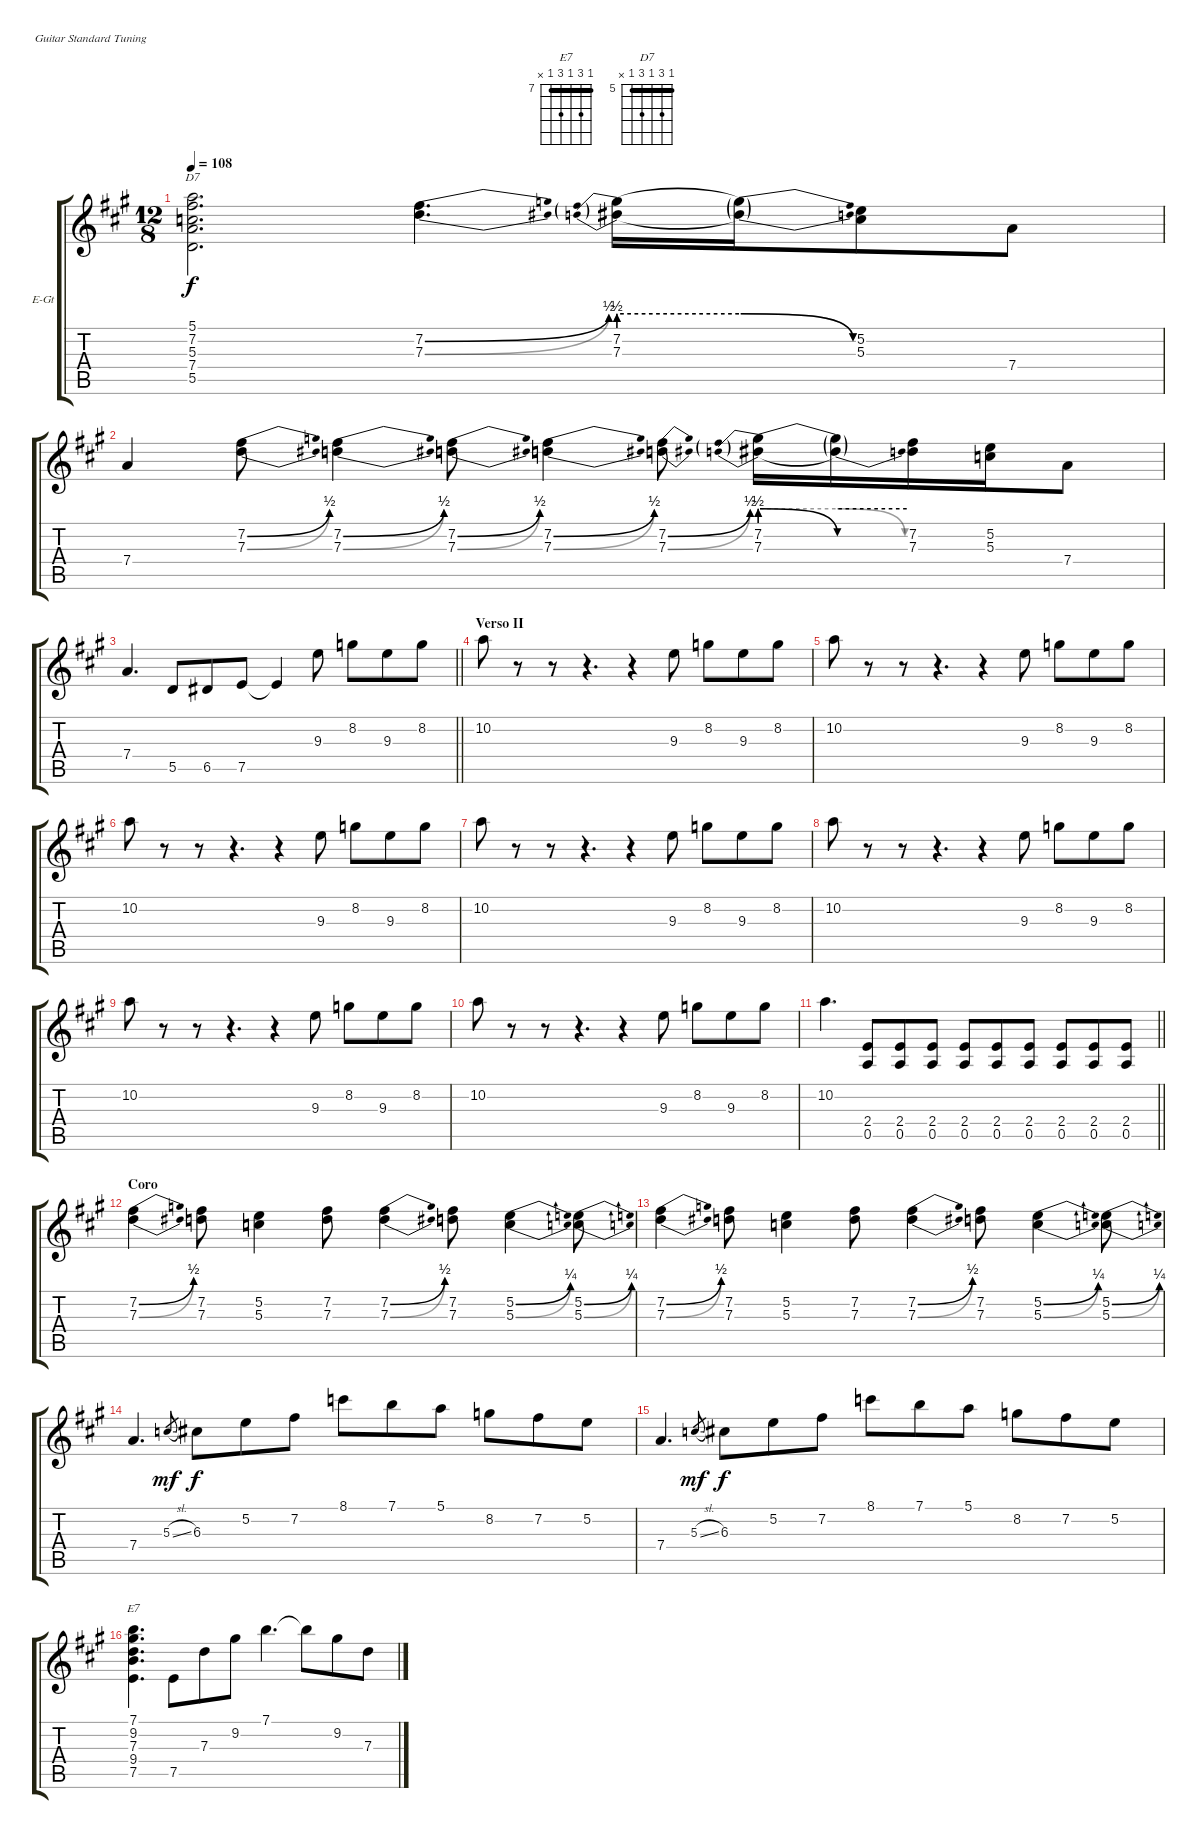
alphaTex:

\bracketExtendMode groupsimilarinstruments
\firstSystemTrackNameOrientation horizontal
\otherSystemsTrackNameOrientation horizontal
\track ("Guitarra II" "E-Gt") {instrument electricguitarjazz}
\staff {score tabs}
\tuning (E4 B3 G3 D3 A2 E2)
\chord ("E7" 7 9 7 9 7 x) {firstfret 7 barre (7 7)}
\chord ("D7" 5 7 5 7 5 x) {firstfret 5 barre (5 5)}
\ts (12 8)
\tempo 108
\clef g2
\ks a
(5.1 7.2 5.3 7.4 5.5).2{d ch "D7" dy f} (7.2{be (bend 0 0 60 2)} 7.3{be (bend 0 0 60 2)}).4{d} (7.2{be (prebend 0 2 60 2)} 7.3{be (prebend 0 2 60 2)}).16 (7.2{be (release 0 2 60 0) t} 7.3{be (release 0 2 60 0) t}).16 (5.2 5.3).8 7.4.8 |
7.4.4 (7.2{be (bend 0 0 60 2)} 7.3{be (bend 0 0 60 2)}).8 (7.2{be (bend 0 0 60 2)} 7.3{be (bend 0 0 60 2)}).4 (7.2{be (bend 0 0 60 2)} 7.3{be (bend 0 0 60 2)}).8 (7.2{be (bend 0 0 60 2)} 7.3{be (bend 0 0 60 2)}).4 (7.2{be (bend 0 0 60 2)} 7.3{be (bend 0 0 60 2)}).8 (7.2{be (prebendrelease 0 2 60 0)} 7.3{be (prebend 0 2 60 2)}).16 (7.2{be (hold 0 2 60 2) t} 7.3{be (release 0 2 60 0) t}).16 (7.2 7.3).16 (5.2 5.3).16 7.4.8 |
\barLineRight lightlight
7.4.4{d} 5.5.8 6.5.8 7.5.8 7.5{t}.4 9.3.8 8.2.8 9.3.8 8.2.8 |
\section ("" "Verso II")
10.2.8 r.8 r.8 r.4{d} r.4 9.3.8 8.2.8 9.3.8 8.2.8 |
10.2.8 r.8 r.8 r.4{d} r.4 9.3.8 8.2.8 9.3.8 8.2.8 |
10.2.8 r.8 r.8 r.4{d} r.4 9.3.8 8.2.8 9.3.8 8.2.8 |
10.2.8 r.8 r.8 r.4{d} r.4 9.3.8 8.2.8 9.3.8 8.2.8 |
10.2.8 r.8 r.8 r.4{d} r.4 9.3.8 8.2.8 9.3.8 8.2.8 |
10.2.8 r.8 r.8 r.4{d} r.4 9.3.8 8.2.8 9.3.8 8.2.8 |
10.2.8 r.8 r.8 r.4{d} r.4 9.3.8 8.2.8 9.3.8 8.2.8 |
\barLineRight lightlight
10.2.4{d} (2.4 0.5).8 (2.4 0.5).8 (2.4 0.5).8 (2.4 0.5).8 (2.4 0.5).8 (2.4 0.5).8 (2.4 0.5).8 (2.4 0.5).8 (2.4 0.5).8 |
\section ("" "Coro")
(7.2{be (bend 0 0 60 2)} 7.3{be (bend 0 0 60 2)}).4 (7.2 7.3).8 (5.2 5.3).4 (7.2 7.3).8 (7.2{be (bend 0 0 60 2)} 7.3{be (bend 0 0 60 2)}).4 (7.2 7.3).8 (5.2{be (bend 0 0 60 1)} 5.3{be (bend 0 0 60 1)}).4 (5.2{be (bend 0 0 60 1)} 5.3{be (bend 0 0 60 1)}).8 |
(7.2{be (bend 0 0 60 2)} 7.3{be (bend 0 0 60 2)}).4 (7.2 7.3).8 (5.2 5.3).4 (7.2 7.3).8 (7.2{be (bend 0 0 60 2)} 7.3{be (bend 0 0 60 2)}).4 (7.2 7.3).8 (5.2{be (bend 0 0 60 1)} 5.3{be (bend 0 0 60 1)}).4 (5.2{be (bend 0 0 60 1)} 5.3{be (bend 0 0 60 1)}).8 |
7.4.4{d} 5.3{sl}.8{gr dy mf} 6.3.8{dy f} 5.2.8 7.2.8 8.1.8 7.1.8 5.1.8 8.2.8 7.2.8 5.2.8 |
7.4.4{d} 5.3{sl}.8{gr dy mf} 6.3.8{dy f} 5.2.8 7.2.8 8.1.8 7.1.8 5.1.8 8.2.8 7.2.8 5.2.8 |
(7.1 9.2 7.3 9.4 7.5).4{d ch "E7"} 7.5.8 7.3.8 9.2.8 7.1.4{d} 7.1{t}.8 9.2.8 7.3.8
